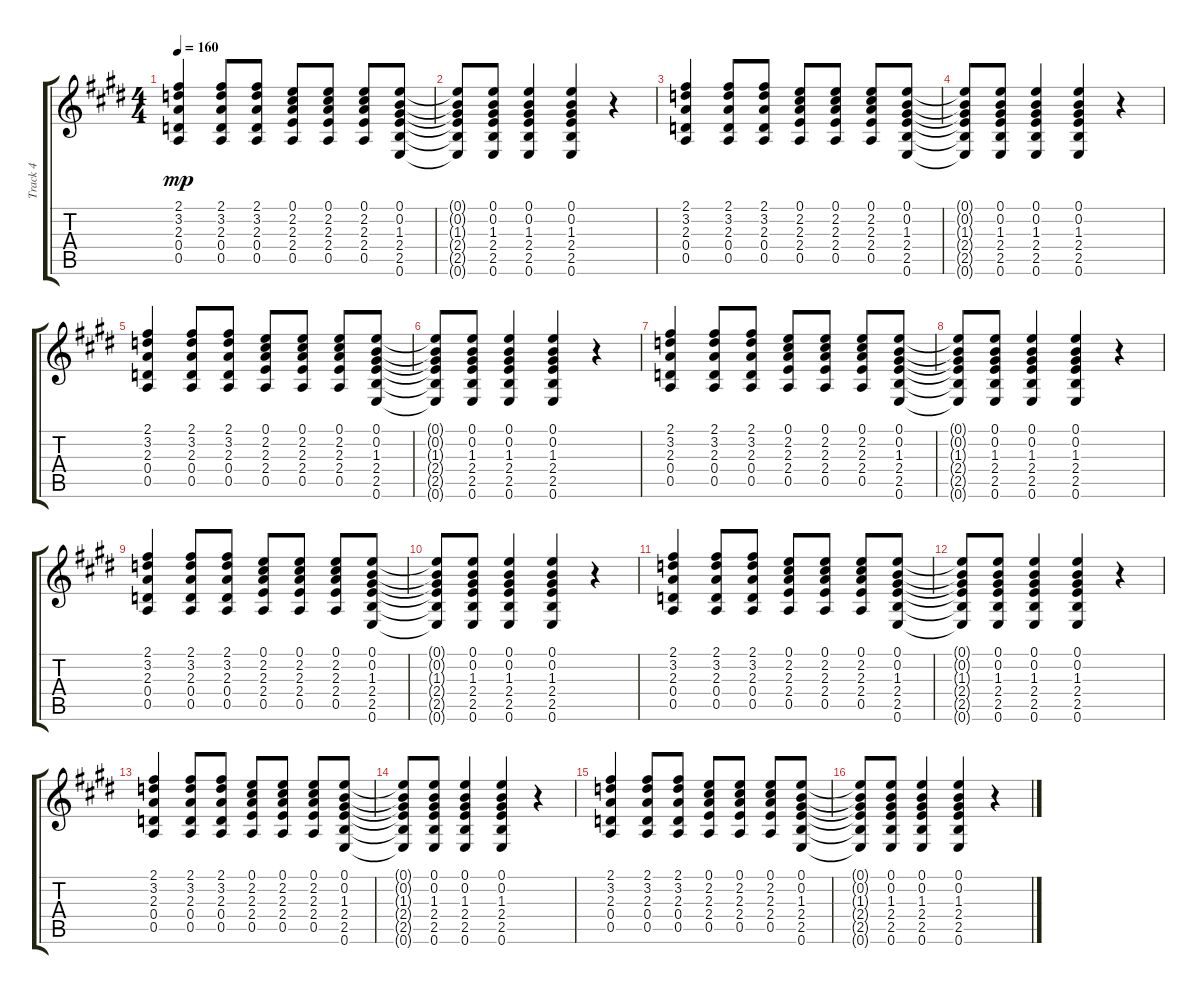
\track ("Track 4" "Track 4") {instrument acousticguitarsteel}
\staff {score tabs}
\tuning (E4 B3 G3 D3 A2 E2) {hide}
\ts (4 4)
\tempo 160
\clef g2
\ks e
(2.1 3.2 2.3 0.4 0.5).4{dy mp} (2.1 3.2 2.3 0.4 0.5).8 (2.1 3.2 2.3 0.4 0.5).8 (0.1 2.2 2.3 2.4 0.5).8 (0.1 2.2 2.3 2.4 0.5).8 (0.1 2.2 2.3 2.4 0.5).8 (0.1 0.2 1.3 2.4 2.5 0.6).8 |
(0.1{t} 0.2{t} 1.3{t} 2.4{t} 2.5{t} 0.6{t}).8 (0.1 0.2 1.3 2.4 2.5 0.6).8 (0.1 0.2 1.3 2.4 2.5 0.6).4 (0.1 0.2 1.3 2.4 2.5 0.6).4 r.4 |
(2.1 3.2 2.3 0.4 0.5).4 (2.1 3.2 2.3 0.4 0.5).8 (2.1 3.2 2.3 0.4 0.5).8 (0.1 2.2 2.3 2.4 0.5).8 (0.1 2.2 2.3 2.4 0.5).8 (0.1 2.2 2.3 2.4 0.5).8 (0.1 0.2 1.3 2.4 2.5 0.6).8 |
(0.1{t} 0.2{t} 1.3{t} 2.4{t} 2.5{t} 0.6{t}).8 (0.1 0.2 1.3 2.4 2.5 0.6).8 (0.1 0.2 1.3 2.4 2.5 0.6).4 (0.1 0.2 1.3 2.4 2.5 0.6).4 r.4 |
(2.1 3.2 2.3 0.4 0.5).4 (2.1 3.2 2.3 0.4 0.5).8 (2.1 3.2 2.3 0.4 0.5).8 (0.1 2.2 2.3 2.4 0.5).8 (0.1 2.2 2.3 2.4 0.5).8 (0.1 2.2 2.3 2.4 0.5).8 (0.1 0.2 1.3 2.4 2.5 0.6).8 |
(0.1{t} 0.2{t} 1.3{t} 2.4{t} 2.5{t} 0.6{t}).8 (0.1 0.2 1.3 2.4 2.5 0.6).8 (0.1 0.2 1.3 2.4 2.5 0.6).4 (0.1 0.2 1.3 2.4 2.5 0.6).4 r.4 |
(2.1 3.2 2.3 0.4 0.5).4 (2.1 3.2 2.3 0.4 0.5).8 (2.1 3.2 2.3 0.4 0.5).8 (0.1 2.2 2.3 2.4 0.5).8 (0.1 2.2 2.3 2.4 0.5).8 (0.1 2.2 2.3 2.4 0.5).8 (0.1 0.2 1.3 2.4 2.5 0.6).8 |
(0.1{t} 0.2{t} 1.3{t} 2.4{t} 2.5{t} 0.6{t}).8 (0.1 0.2 1.3 2.4 2.5 0.6).8 (0.1 0.2 1.3 2.4 2.5 0.6).4 (0.1 0.2 1.3 2.4 2.5 0.6).4 r.4 |
(2.1 3.2 2.3 0.4 0.5).4 (2.1 3.2 2.3 0.4 0.5).8 (2.1 3.2 2.3 0.4 0.5).8 (0.1 2.2 2.3 2.4 0.5).8 (0.1 2.2 2.3 2.4 0.5).8 (0.1 2.2 2.3 2.4 0.5).8 (0.1 0.2 1.3 2.4 2.5 0.6).8 |
(0.1{t} 0.2{t} 1.3{t} 2.4{t} 2.5{t} 0.6{t}).8 (0.1 0.2 1.3 2.4 2.5 0.6).8 (0.1 0.2 1.3 2.4 2.5 0.6).4 (0.1 0.2 1.3 2.4 2.5 0.6).4 r.4 |
(2.1 3.2 2.3 0.4 0.5).4 (2.1 3.2 2.3 0.4 0.5).8 (2.1 3.2 2.3 0.4 0.5).8 (0.1 2.2 2.3 2.4 0.5).8 (0.1 2.2 2.3 2.4 0.5).8 (0.1 2.2 2.3 2.4 0.5).8 (0.1 0.2 1.3 2.4 2.5 0.6).8 |
(0.1{t} 0.2{t} 1.3{t} 2.4{t} 2.5{t} 0.6{t}).8 (0.1 0.2 1.3 2.4 2.5 0.6).8 (0.1 0.2 1.3 2.4 2.5 0.6).4 (0.1 0.2 1.3 2.4 2.5 0.6).4 r.4 |
(2.1 3.2 2.3 0.4 0.5).4 (2.1 3.2 2.3 0.4 0.5).8 (2.1 3.2 2.3 0.4 0.5).8 (0.1 2.2 2.3 2.4 0.5).8 (0.1 2.2 2.3 2.4 0.5).8 (0.1 2.2 2.3 2.4 0.5).8 (0.1 0.2 1.3 2.4 2.5 0.6).8 |
(0.1{t} 0.2{t} 1.3{t} 2.4{t} 2.5{t} 0.6{t}).8 (0.1 0.2 1.3 2.4 2.5 0.6).8 (0.1 0.2 1.3 2.4 2.5 0.6).4 (0.1 0.2 1.3 2.4 2.5 0.6).4 r.4 |
(2.1 3.2 2.3 0.4 0.5).4 (2.1 3.2 2.3 0.4 0.5).8 (2.1 3.2 2.3 0.4 0.5).8 (0.1 2.2 2.3 2.4 0.5).8 (0.1 2.2 2.3 2.4 0.5).8 (0.1 2.2 2.3 2.4 0.5).8 (0.1 0.2 1.3 2.4 2.5 0.6).8 |
(0.1{t} 0.2{t} 1.3{t} 2.4{t} 2.5{t} 0.6{t}).8 (0.1 0.2 1.3 2.4 2.5 0.6).8 (0.1 0.2 1.3 2.4 2.5 0.6).4 (0.1 0.2 1.3 2.4 2.5 0.6).4 r.4
